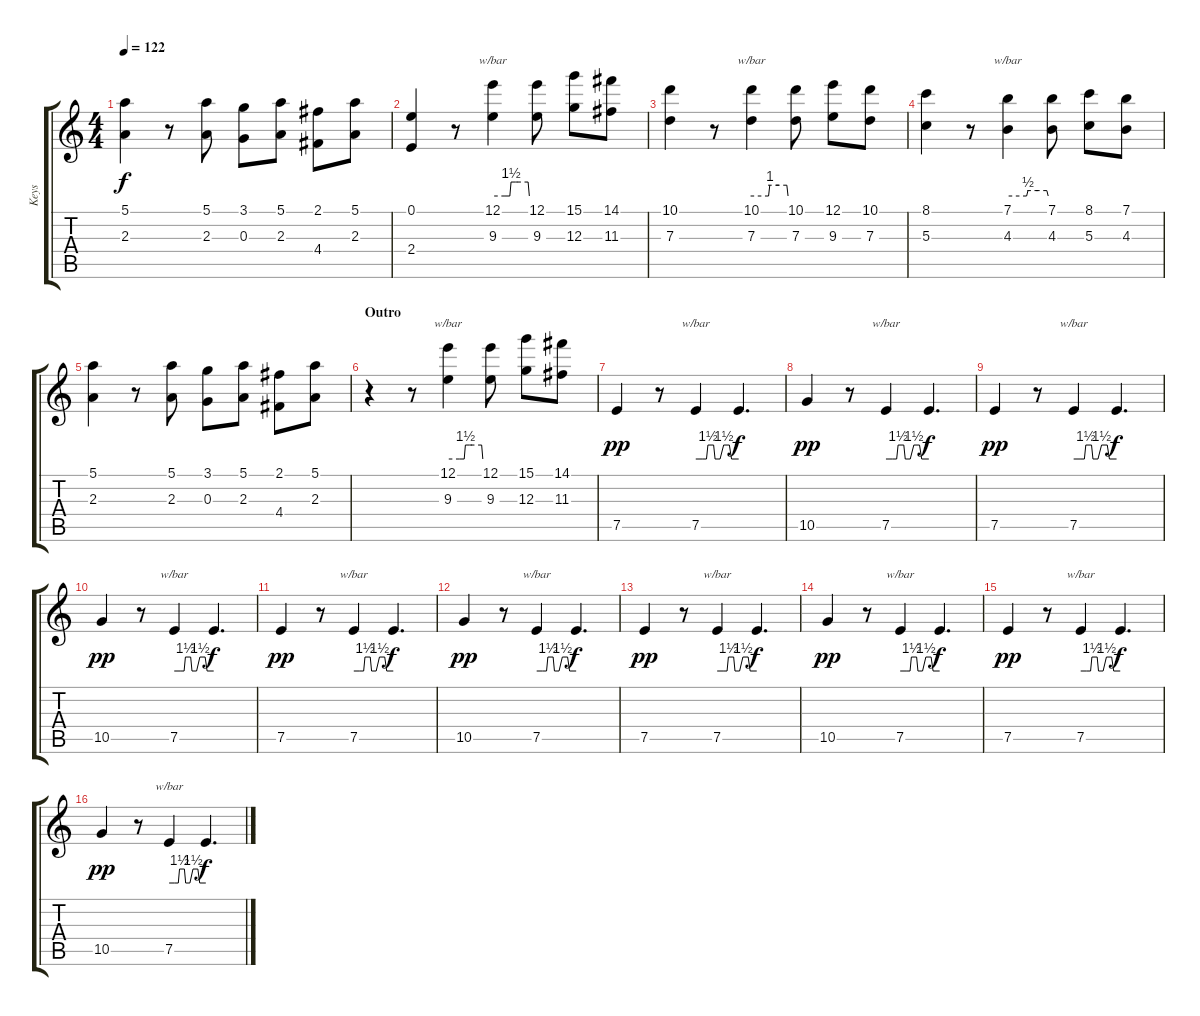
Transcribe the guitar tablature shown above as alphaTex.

\track ("Keys" "Keys") {instrument lead1square}
\staff {score tabs}
\tuning (E5 B4 G4 D4 A3 E3) {hide}
\ts (4 4)
\tempo 122
\clef g2
\ks c
(5.1 2.3).4{dy f} r.8 (5.1 2.3).8 (3.1 0.3).8 (5.1 2.3).8 (2.1 4.4).8 (5.1 2.3).8 |
(0.1 2.4).4 r.8 (12.1 9.3).4{tbe (custom default 0 0 20 0 28 0 30 6 37 6 41 6 58 6 60 0)} (12.1 9.3).8 (15.1 12.3).8 (14.1 11.3).8 |
(10.1 7.3).4 r.8 (10.1 7.3).4{tbe (custom default 0 0 28 0 30 4 45 4 58 4 60 0)} (10.1 7.3).8 (12.1 9.3).8 (10.1 7.3).8 |
(8.1 5.3).4 r.8 (7.1 4.3).4{tbe (custom default 0 0 28 0 30 2 45 2 58 2 60 0)} (7.1 4.3).8 (8.1 5.3).8 (7.1 4.3).8 |
(5.1 2.3).4 r.8 (5.1 2.3).8 (3.1 0.3).8 (5.1 2.3).8 (2.1 4.4).8 (5.1 2.3).8 |
\section ("" "Outro")
r.4 r.8 (12.1 9.3).4{tbe (custom default 0 0 20 0 28 0 30 6 37 6 41 6 58 6 60 0)} (12.1 9.3).8 (15.1 12.3).8 (14.1 11.3).8 |
7.5.4{dy pp} r.8 7.5.4{tbe (custom default 0 0 9 0 15 0 17 6 25 6 27 0 34 0 39 6 47 6 50 0 60 0)} 7.5{t}.4{d dy f} |
10.5.4{dy pp} r.8 7.5.4{tbe (custom default 0 0 9 0 15 0 17 6 25 6 27 0 34 0 39 6 47 6 50 0 60 0)} 7.5{t}.4{d dy f} |
7.5.4{dy pp} r.8 7.5.4{tbe (custom default 0 0 9 0 15 0 17 6 25 6 27 0 34 0 39 6 47 6 50 0 60 0)} 7.5{t}.4{d dy f} |
10.5.4{dy pp} r.8 7.5.4{tbe (custom default 0 0 9 0 15 0 17 6 25 6 27 0 34 0 39 6 47 6 50 0 60 0)} 7.5{t}.4{d dy f} |
7.5.4{dy pp} r.8 7.5.4{tbe (custom default 0 0 9 0 15 0 17 6 25 6 27 0 34 0 39 6 47 6 50 0 60 0)} 7.5{t}.4{d dy f} |
10.5.4{dy pp} r.8 7.5.4{tbe (custom default 0 0 9 0 15 0 17 6 25 6 27 0 34 0 39 6 47 6 50 0 60 0)} 7.5{t}.4{d dy f} |
7.5.4{dy pp} r.8 7.5.4{tbe (custom default 0 0 9 0 15 0 17 6 25 6 27 0 34 0 39 6 47 6 50 0 60 0)} 7.5{t}.4{d dy f} |
10.5.4{dy pp} r.8 7.5.4{tbe (custom default 0 0 9 0 15 0 17 6 25 6 27 0 34 0 39 6 47 6 50 0 60 0)} 7.5{t}.4{d dy f} |
7.5.4{dy pp} r.8 7.5.4{tbe (custom default 0 0 9 0 15 0 17 6 25 6 27 0 34 0 39 6 47 6 50 0 60 0)} 7.5{t}.4{d dy f} |
10.5.4{dy pp} r.8 7.5.4{tbe (custom default 0 0 9 0 15 0 17 6 25 6 27 0 34 0 39 6 47 6 50 0 60 0)} 7.5{t}.4{d dy f}
